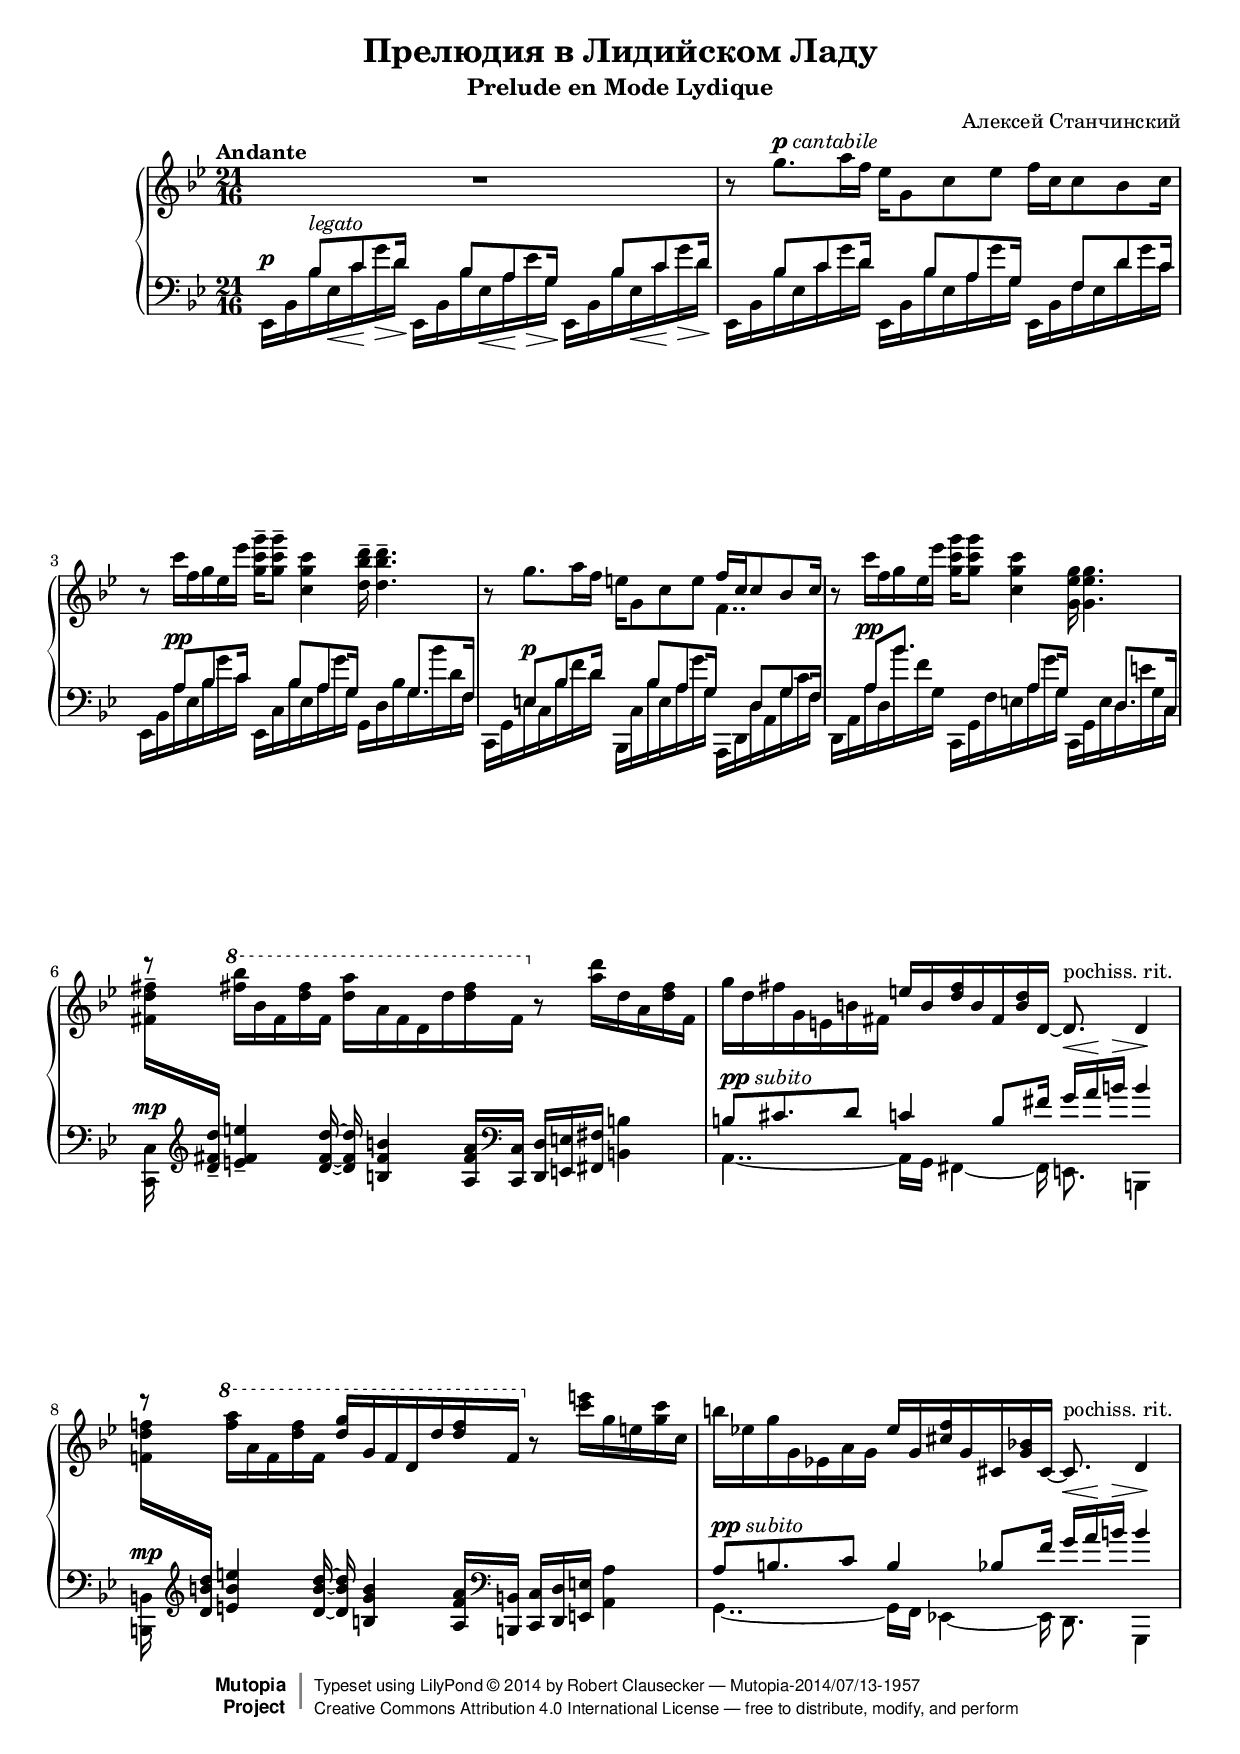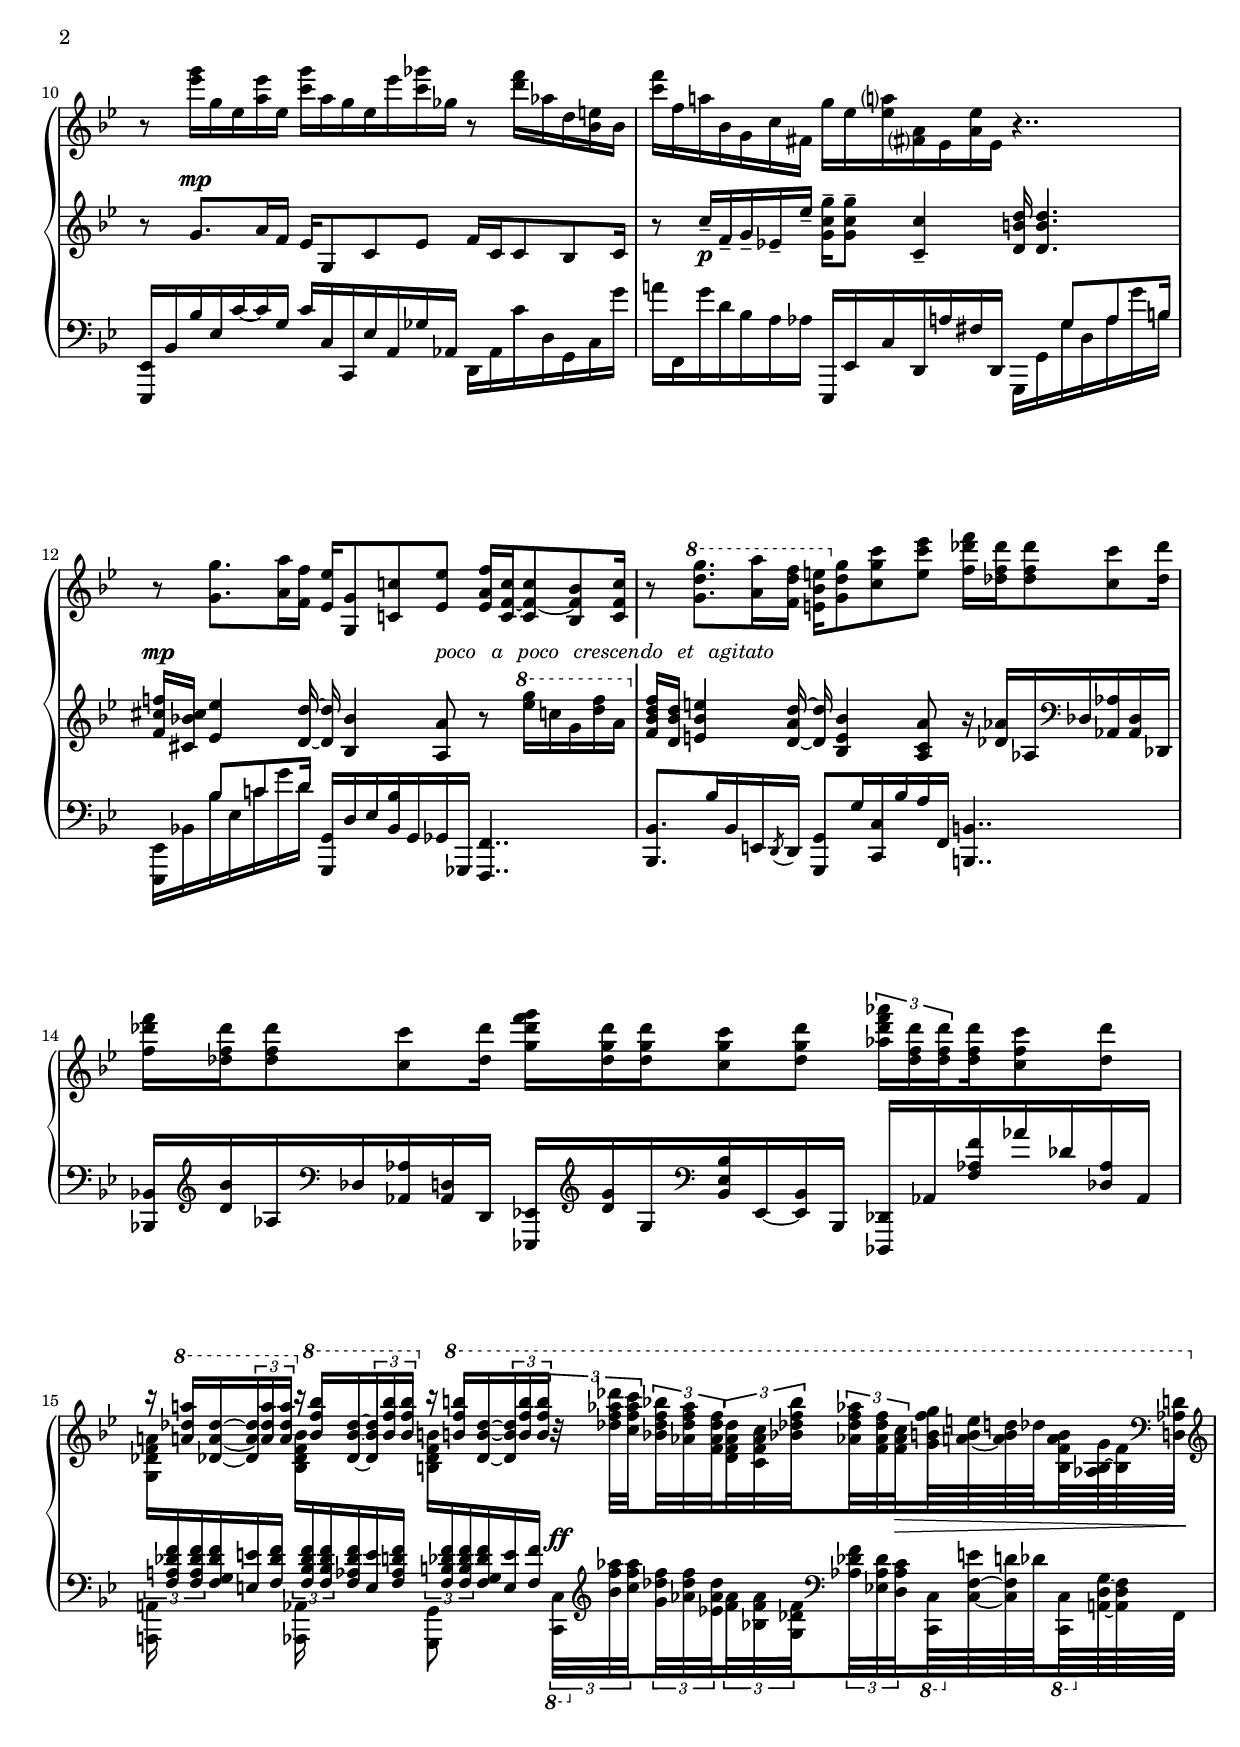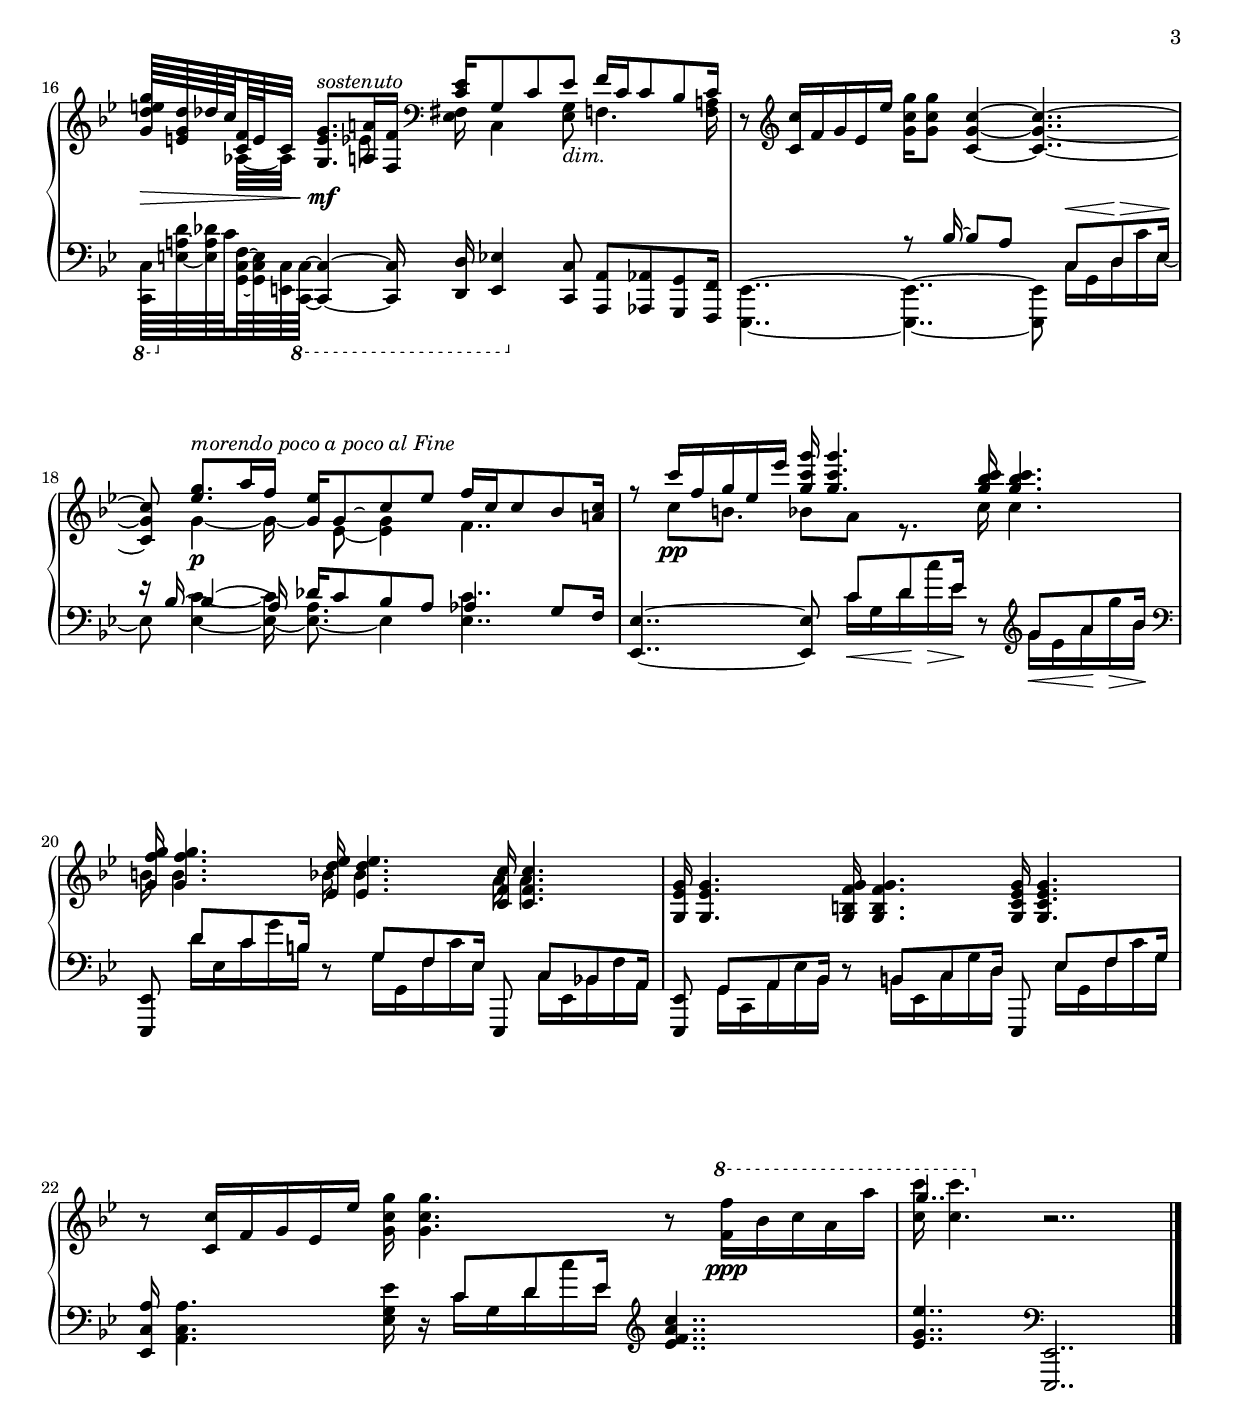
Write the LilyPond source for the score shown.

\version "2.19.7"
\language "deutsch"

% lilypond has troubles fitting two measures on one line with size 20. For the
% sake of readability, let's typset a bit smaller
#(set-global-staff-size 18)

\header {
	title = "Прелюдия в Лидийском Ладу"
	subtitle = "Prelude en Mode Lydique"
	composer = "Алексей Станчинский"

	% Mutopia title fields
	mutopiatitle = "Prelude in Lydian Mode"
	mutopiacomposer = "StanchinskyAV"
	date = "1908"
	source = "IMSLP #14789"
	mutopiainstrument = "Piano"
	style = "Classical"
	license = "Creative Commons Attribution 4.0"
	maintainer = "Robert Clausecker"
	maintainterEmail = "fuz@fuz.su"
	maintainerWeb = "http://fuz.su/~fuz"
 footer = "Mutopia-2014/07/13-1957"
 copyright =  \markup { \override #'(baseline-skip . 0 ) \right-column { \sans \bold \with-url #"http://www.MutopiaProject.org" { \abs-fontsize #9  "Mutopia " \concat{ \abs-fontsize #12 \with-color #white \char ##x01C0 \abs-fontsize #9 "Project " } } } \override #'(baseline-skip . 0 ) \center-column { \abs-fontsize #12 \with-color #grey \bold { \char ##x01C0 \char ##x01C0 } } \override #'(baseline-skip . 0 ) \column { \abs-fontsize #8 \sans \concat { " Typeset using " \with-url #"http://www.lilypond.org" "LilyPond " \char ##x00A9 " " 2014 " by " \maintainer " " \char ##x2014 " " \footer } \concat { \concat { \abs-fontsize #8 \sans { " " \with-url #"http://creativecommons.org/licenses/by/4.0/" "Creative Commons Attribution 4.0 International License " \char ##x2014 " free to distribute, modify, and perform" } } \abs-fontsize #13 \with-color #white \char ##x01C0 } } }
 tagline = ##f
}

one = \new Voice = "one" \relative g'' {
	\clef treble
	\key g \minor
	\time 21/16
	\set Timing.beatStructure = #'(7 7 7)
	\set Score.tempoHideNote = ##t
	\tempo "Andante" 16 = 75
	\tupletUp

	R1*21/16 |
	r8 g8.^\markup{\dynamic p\italic cantabile} a16 f es g,8 c es f16 c c8 b c16 |
	r8 c'16 f, g es es' <c g g'>-- q8-- <c g c,>4 <d b d,>16-- q4.-- |
	r8 g,8. a16 f e g,8 c e << { f16 c c8 b c16 } \\ f,4.. >> |
	r8 c''16 f, g es es' <c g g'> q8 <c g c,>4 <g es g,>16 q4. |

	d'8\rest \ottava #1 <fis b>16 b, fis <d' fis> fis,
	<d' a'> a fis d d' <d fis> fis,
	\ottava #0 r8 <a d>16 d, a <d fis> fis, |

	g' d fis g, e h' fis
	e' h <d fis> h fis <h d> d,~
	d8.^\markup\roman{pochiss. rit.} d4 |

	d''8\rest \ottava #1 <f a>16 a, f <d' f> f,
	<d' g> g, f d d' <d f> f,
	\ottava #0 r8 <c' e>16 g e <g c> c, |

	h' es,! g g, es! a g
	es' g, <cis f> g cis, <g' b!> cis,~
	cis8.^\markup\roman{pochiss. rit.} d4 |

	r8 <es'' g>16 g, es <a es'> es
	<c' g'> a g es es' <c ges'> ges
	r8 <d' f>16 as d, <e b> b |

	<c' f> f, a! b, g c fis,
	g' es <es a?> <fis,? a> es <a es'> es r4.. |

	r8 <g g'>8. <a a'>16 <f f'>
	<es es'> <g g,>8 <c! c,!> <es es,>
	% TODO: tie
	<f a, es>16 <c f,~ c> <c f,~ c>8 <b f b,> <c f, c>16 |

	r8 \ottava #1 <g' d' g>8. <a a'>16 <f d' f>
	<e b' e> \ottava #0 <g d g,>8 <c g c,> <e c e,>
	<f des f,>16 <des f, des> q8 <c c,> <des des,>16 |

	<f des f,> <des f, des> q8 <c c,> <des des,>16
	<g f des g,> <des g, des> q <c g c,>8 <des g, des>
	\tuplet 3/2 { <des f as as,>16 <des f, des>
	\set stemRightBeamCount = #1 q } q <c f, c>8 <des des,> |

	\set Timing.beatStructure = #'(5 5 5 1 1 1 1 1 1)
	c16\rest \ottava #1 <a! des a'!>^[ <a des des,>~ \tuplet 3/2 { q <a des a'> q] }
	\ottava #0 c\rest \ottava #1 <b f' b>^[ <b des des,>~ \tuplet 3/2 { q <b f' b> q] }
	\ottava #0 c\rest \ottava #1 <h f' h>^[ <h des des,>~ \tuplet 3/2 { q <h f' h> q] }

	\set Score.subdivideBeams = ##t
	\tupletSpan 16
	\times 2/3 {
		r32 <des! f as! des!>[ <c f as c>
		<b des f b> <as des f as> <f as des f>
		<des f as des> <c f as c> <b'! des! f b>
		<as! des f as!> <f as des f> <f as c>\>
	}

	<g h f' g>64 <a~ h~ e> <a h d> des
	<h a f h,> <g h,~ as> <f h,> \clef bass <d! as d,!>]\! |

	\ottava #0 \clef treble \set Timing.beatStructure = #'(2 5 7 7)
	\voiceOne
	<g e d g,>\> <d g, e> des c <f, c> e c32 \set Score.subdivideBeams = ##f
	<g e' g>8.\mf^\markup\italic{sostenuto} <a! a'!>16 <f f'> \clef bass
	<c' es> g8 c es_\markup\italic{dim.} f16 c c8 b c16 |

	\oneVoice
	r8 \clef treble <c c'>16 f g es es' <g c, g> q8 <c, g c,>4~q4..~ |

	q8 \voiceOne <es g>8.^\markup\italic{morendo poco a poco al Fine}
	a16 f <es g,> g,8 c es f16 c c8 b <c a!>16 |

	r8 c'16 f, g es es' <g c, g> q4. <c, b g>16 q4. |
	<g f g,>16 q4. <es d es,>16 q4. <c f, c>16 q4. |
	<g es g,>16 q4. <g f h, g>16 q4. <g es c g>16 q4. |

	\oneVoice
	r8 <c, c'>16 f g es es' <g c, g>16 q4. r8
	\ottava #1 <f f'>16\ppp b c a a' |

	\voiceOne g4.. \oneVoice \ottava #0 r2.. |
}

two = \new Voice = "two" \relative b {
	\voiceOne \mergeDifferentlyDottedOn
	\clef bass
	\key g \minor
	\time 21/16
	\set Timing.beatStructure = #'(7 7 7)

	s8^\p b^\markup\italic{legato} c d16 s8 b a g16 s8 b c d16 |
	s8 b c d16 s8 b a g16 s8 f d' c16 |
	s8 a^\pp b c16 s8 b a g16 s8. g8. f16 |
	s8 e^\p b' d16 s8 b a g16 s8 d g f16 |
	s8 a8^\pp b'8. s4 a,8 g16 s8. d8. c16 |

	\oneVoice
	\change Staff = "RH" <fis' d' fis>[-- \change Staff = "LH" \clef treble
	<d fis d'>]-- <e fis e'>4-- <d fis d'>16~ q <h fis' h>4 <a fis' a>16
	\clef bass <c, c,> <d d,> <e e,> <fis fis,> <h h,>4 |

	\voiceOne
	h8^\markup{\dynamic pp\italic subito} cis8. d8 c4 h8 fis'16 g^\< a\! h^\> h4\! |

	\oneVoice
	\change Staff = "RH" <f! d' f!>16[ \change Staff = "LH" \clef treble
	<d h' d>] <e h' e>4 <d h' d>16~ q <h g' h>4 <a f' a>16
	\clef bass <h, h,>16 <c c,> <d d,> <e e,> <a a,>4 |

	\voiceOne
	a8^\markup{\dynamic pp\italic subito} h8. c8 h4 b8 f'16 g^\< a\! h^\> h4\! |

	% splicing into two systems; avoid spurious clef change
	\set Staff.explicitClefVisibility = #end-of-line-invisible \clef treble

	\oneVoice
	r8 g8.^\mp a16 f es g,8 c es f16 c c8 b c16 |

	% no surprises at next clef change
	\unset Staff.explicitClefVisibility

	r8 c'16--_\p f,-- g-- es!-- es'-- <c g g'>-- q8-- <c c,>4-- <d h d,>16 q4. |

	<f! cis f,>16^\mp <cis b! cis,> <es es,>4 <d d,>16~
	q <b b,>4 <a a,>8^\markup\whiteout\pad-markup #0.5 \italic{poco a poco crescendo et agitato}
	r \ottava #1 <es'' g>16 c! g <d' f> a \ottava #0 |

	<f d b f> <d b d,> <e b e,>4 <d~ a d,~>16
	<d d,> <b e, b>4 <a c, a>8
	r16 <as des,> as, \clef bass des, <as as'> <as des> des, |

	<b! b'!> \clef treble <d'' b'> as \clef bass <des,> <as as'> <d as> d,
	<es! es,!> \clef treble <d'' g> g, \clef bass <b es, b> es,,~ <es b'> b
	<des des,> as' <f' as f'> as' des, <as des,> as, |

	\voiceTwo
	<a! a,!>16 s4 <as as,>16 s4 <g g,>8 s8. s16*6 |
	\change Staff = "RH"
	s64*4 as'32~ as s8. es'8 \clef bass <es, fis>16 c4 <es g>8 f4. <a! f>16 |
	s16*21 |
	s8 g'4\p~ g16~ \hideNotes g16 \unHideNotes
	<< { \hideNotes g~ g4 \unHideNotes } \\ { es8~ <g es>4 } >> f4.. |

	s8  c'8\pp h8. b8[ a] r8. c16 c4. |
	h16 h4. b16 b4. a16 a4. |
	s16*21 | s16*21 |
	<c' c'>16 q4. s2.. |
}

three = \new Voice = "three" \relative es, {
	\voiceTwo \mergeDifferentlyDottedOn
	\clef bass
	\key g \minor
	\time 21/16
	\set Timing.beatStructure = #'(7 7 7)

	es16 b' b' es,\< c'\! g'\> d\!
	es,, b' b' es,\< a\! es'\> g,\!
	es, b' b' es,\< c'\! g'\> d\! |

	es,, b' b' es, c' g' d
	es,, b' b' es, a g' g,
	es, b' f' es d' g c, |

	es,, b' a' es b' g' c,
	es,, c' b' es, a g' g,
	g, d' b' g b' d, f, |

	c, g' e' c b' f' d
	b,, c' b' e, a g' g,
	a,, d d' a g' c f, |

	d, a' a' d, b'' f g,
	c,, g' f' e a g' g,
	c,, g' e' d e' g, c, |

	<c c,>^\mp s16*20 |
	a4..~ a16 g fis4~ fis16 e8. h4 |

	<h h'>16^\mp s16*20 |
	g'4..~ g16 f es!4~ es16 d8. g,4 |

	\new Staff = "aux" {
		\break

		\clef bass

		% remove key change and spurious time signature
		\set Staff.explicitKeySignatureVisibility = ##(#f #f #t)
		\omit Staff.TimeSignature
		\key g \minor

		<es es'>16 b'' b' es, c'~ c g
		c c, c, es' a, ges' as,
		d, as' c' d, g, c g'' |

		a! f,, g'' d b a as
		es,, es' c' d, a'' fis d,
		<< { s8 g' a h16 } \\ { g,, g' g' d a' g' h, } >> |

		<< { s8 b c! d16 } \\ { <es,, es,> b'! b'es, c' g' d } >>
		<g,, g,> d' es <b b'> g ges ges, <f f'>4.. |

		<b b'>8. b''16 b, e, \acciaccatura d8 d16
		<g g,>8 g'16 <c, c,> b' a f, <h h,>4.. |

		\break
	}

	s16*21 |

	\stemDown \change Staff = "RH" \tuplet 3/2 { <g' des' f a!>16[  \stemUp \change Staff = "LH"
	<f a! des f> <f a des f> } <f g des' f> <e e'> <f des' f>]

	\stemDown \change Staff = "RH" \tuplet 3/2 { <b des f b>[ \stemUp \change Staff = "LH"
	<f b des f> q } <f as des f> <e e'> <f as d f>]

	\stemDown \change Staff = "RH" \tuplet 3/2 { <h des f h>[ \stemUp \change Staff = "LH"
	<f h des f> q } <f g des' f> <e e'> <f f'>]

	\stemNeutral

	\oneVoice \tupletSpan 16
	\times 2/3 {
		\ottava #-1 <c, c,>32[^\ff \ottava #0 \clef treble <b''' f' as> <c f as>
		<f des g,> <f des as> <des as es>
		<as f> <as f b,!> <f des g,>
		\clef bass <f des as> <des as es> <c as d,>
	}

	\ottava #-1 <c,, c,>64 \ottava #0 <c'~ f~ e'> <c f d'> des'
	\ottava #-1 <c,, c,> \ottava #0 <a'~ d~ g> <a d f> f] |

	\set Timing.beatStructure = #'(2 5 7 7) 
	\ottava #-1 \stemDown <c c,> \ottava #0 <d'' a!~ e~> <des a e> c
	<f, c~ g~> <e c g> <c e,> \ottava #-1 <c, c,>~ \stemNeutral q4~ q16
	<d d,> <es es,>4 \ottava #0 <c c'>8 <a a'> <as as'> <g g'> <f f'>16 |

	<< {
		s4.. r8 b''16~\noBeam b8 a s8 c,^\< d\> es16\! |
		r16 b'~ b4( a16) des c8 b a as4 g8 f16 |
	} \\ {
		\oneVoice \stemDown
		<es, es,>4..~ q~ q8\noBeam \voiceTwo c'16 g d' c' es,~ |
		es8 <es c'>4~ <es~ c'>16 <es~ a>8. es4 <es c'>4.. |
	} >>

	\set Timing.beatStructure = #'(2 5 2 5 2 5)
	<es es,>4..~ q8
	<< {
		c'8 d es16 s8 g a b16 |
		s8 d, c h16 s8 g f es16 s8 c b! a16 |
		s8 g a b16 s8 h c d16 s8 es f g16 |
		s4.. s8 c d es16 s4.. |
	} \\ {
		c16_\< g d'\! c'\> es,\! \oneVoice r8 \voiceTwo \clef treble
		g16\< es a\! g'\> b,\! \clef bass |
		\oneVoice <es,,, es,>8 \voiceTwo d''16 es, c' g' h,
		\oneVoice r8 \voiceTwo g16 g, f' c' es,
		\oneVoice es,,8 \voiceTwo c''16 es, b'! f' a, |
		\oneVoice <es es,>8 \voiceTwo g16 c, a' es' b
		\oneVoice r8 \voiceTwo h16 es, c' g' d
		\oneVoice es,,8 \voiceTwo es''16 g, f' c' g |
		\oneVoice <a c, es,>16 <a c, a>4.
		<es g es'>16 r \voiceTwo c' g d' c' es,16 \clef treble
		\oneVoice <es f a c>4.. |
	} >>
	
	<es g es'>4.. \clef bass <es,, es,>2.. | \bar "|."
}

\score {
	\new PianoStaff <<
		\new Staff = "RH" << \one >>
		\new Staff = "LH" << \two \three >>
	>>

	\layout {
		\context {
			\PianoStaff \RemoveEmptyStaves
		}
	}
}

\score {
	\new PianoStaff <<
		\new Staff = "RH" << \unfoldRepeats \one >>
		\new Staff = "LH" << \unfoldRepeats \two \unfoldRepeats \three >>
	>>

	\midi {}
}
